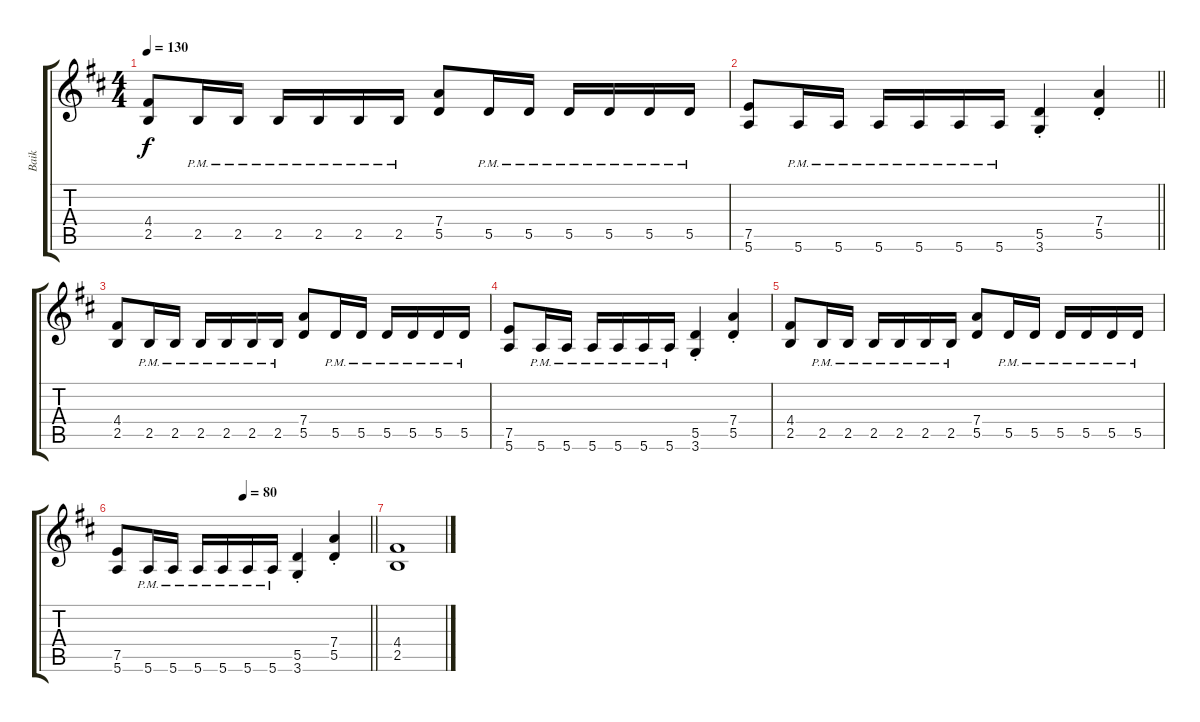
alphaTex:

\track ("Baik" "Baik") {instrument distortionguitar}
\staff {score tabs}
\tuning (E4 B3 G3 D3 A2 E2) {hide}
\ts (4 4)
\tempo 130
\clef g2
\ks bminor
(4.4 2.5).8{dy f} 2.5{pm}.16 2.5{pm}.16 2.5{pm}.16 2.5{pm}.16 2.5{pm}.16 2.5{pm}.16 (7.4 5.5).8 5.5{pm}.16 5.5{pm}.16 5.5{pm}.16 5.5{pm}.16 5.5{pm}.16 5.5{pm}.16 |
\barLineRight lightlight
(7.5 5.6).8 5.6{pm}.16 5.6{pm}.16 5.6{pm}.16 5.6{pm}.16 5.6{pm}.16 5.6{pm}.16 (5.5{st} 3.6{st}).4 (7.4{st} 5.5{st}).4 |
(4.4 2.5).8 2.5{pm}.16 2.5{pm}.16 2.5{pm}.16 2.5{pm}.16 2.5{pm}.16 2.5{pm}.16 (7.4 5.5).8 5.5{pm}.16 5.5{pm}.16 5.5{pm}.16 5.5{pm}.16 5.5{pm}.16 5.5{pm}.16 |
(7.5 5.6).8 5.6{pm}.16 5.6{pm}.16 5.6{pm}.16 5.6{pm}.16 5.6{pm}.16 5.6{pm}.16 (5.5{st} 3.6{st}).4 (7.4{st} 5.5{st}).4 |
(4.4 2.5).8 2.5{pm}.16 2.5{pm}.16 2.5{pm}.16 2.5{pm}.16 2.5{pm}.16 2.5{pm}.16 (7.4 5.5).8 5.5{pm}.16 5.5{pm}.16 5.5{pm}.16 5.5{pm}.16 5.5{pm}.16 5.5{pm}.16 |
\tempo (80 0.5)
\barLineRight lightlight
(7.5 5.6).8 5.6{pm}.16 5.6{pm}.16 5.6{pm}.16 5.6{pm}.16 5.6{pm}.16 5.6{pm}.16 (5.5{st} 3.6{st}).4 (7.4{st} 5.5{st}).4 |
(4.4 2.5).1
